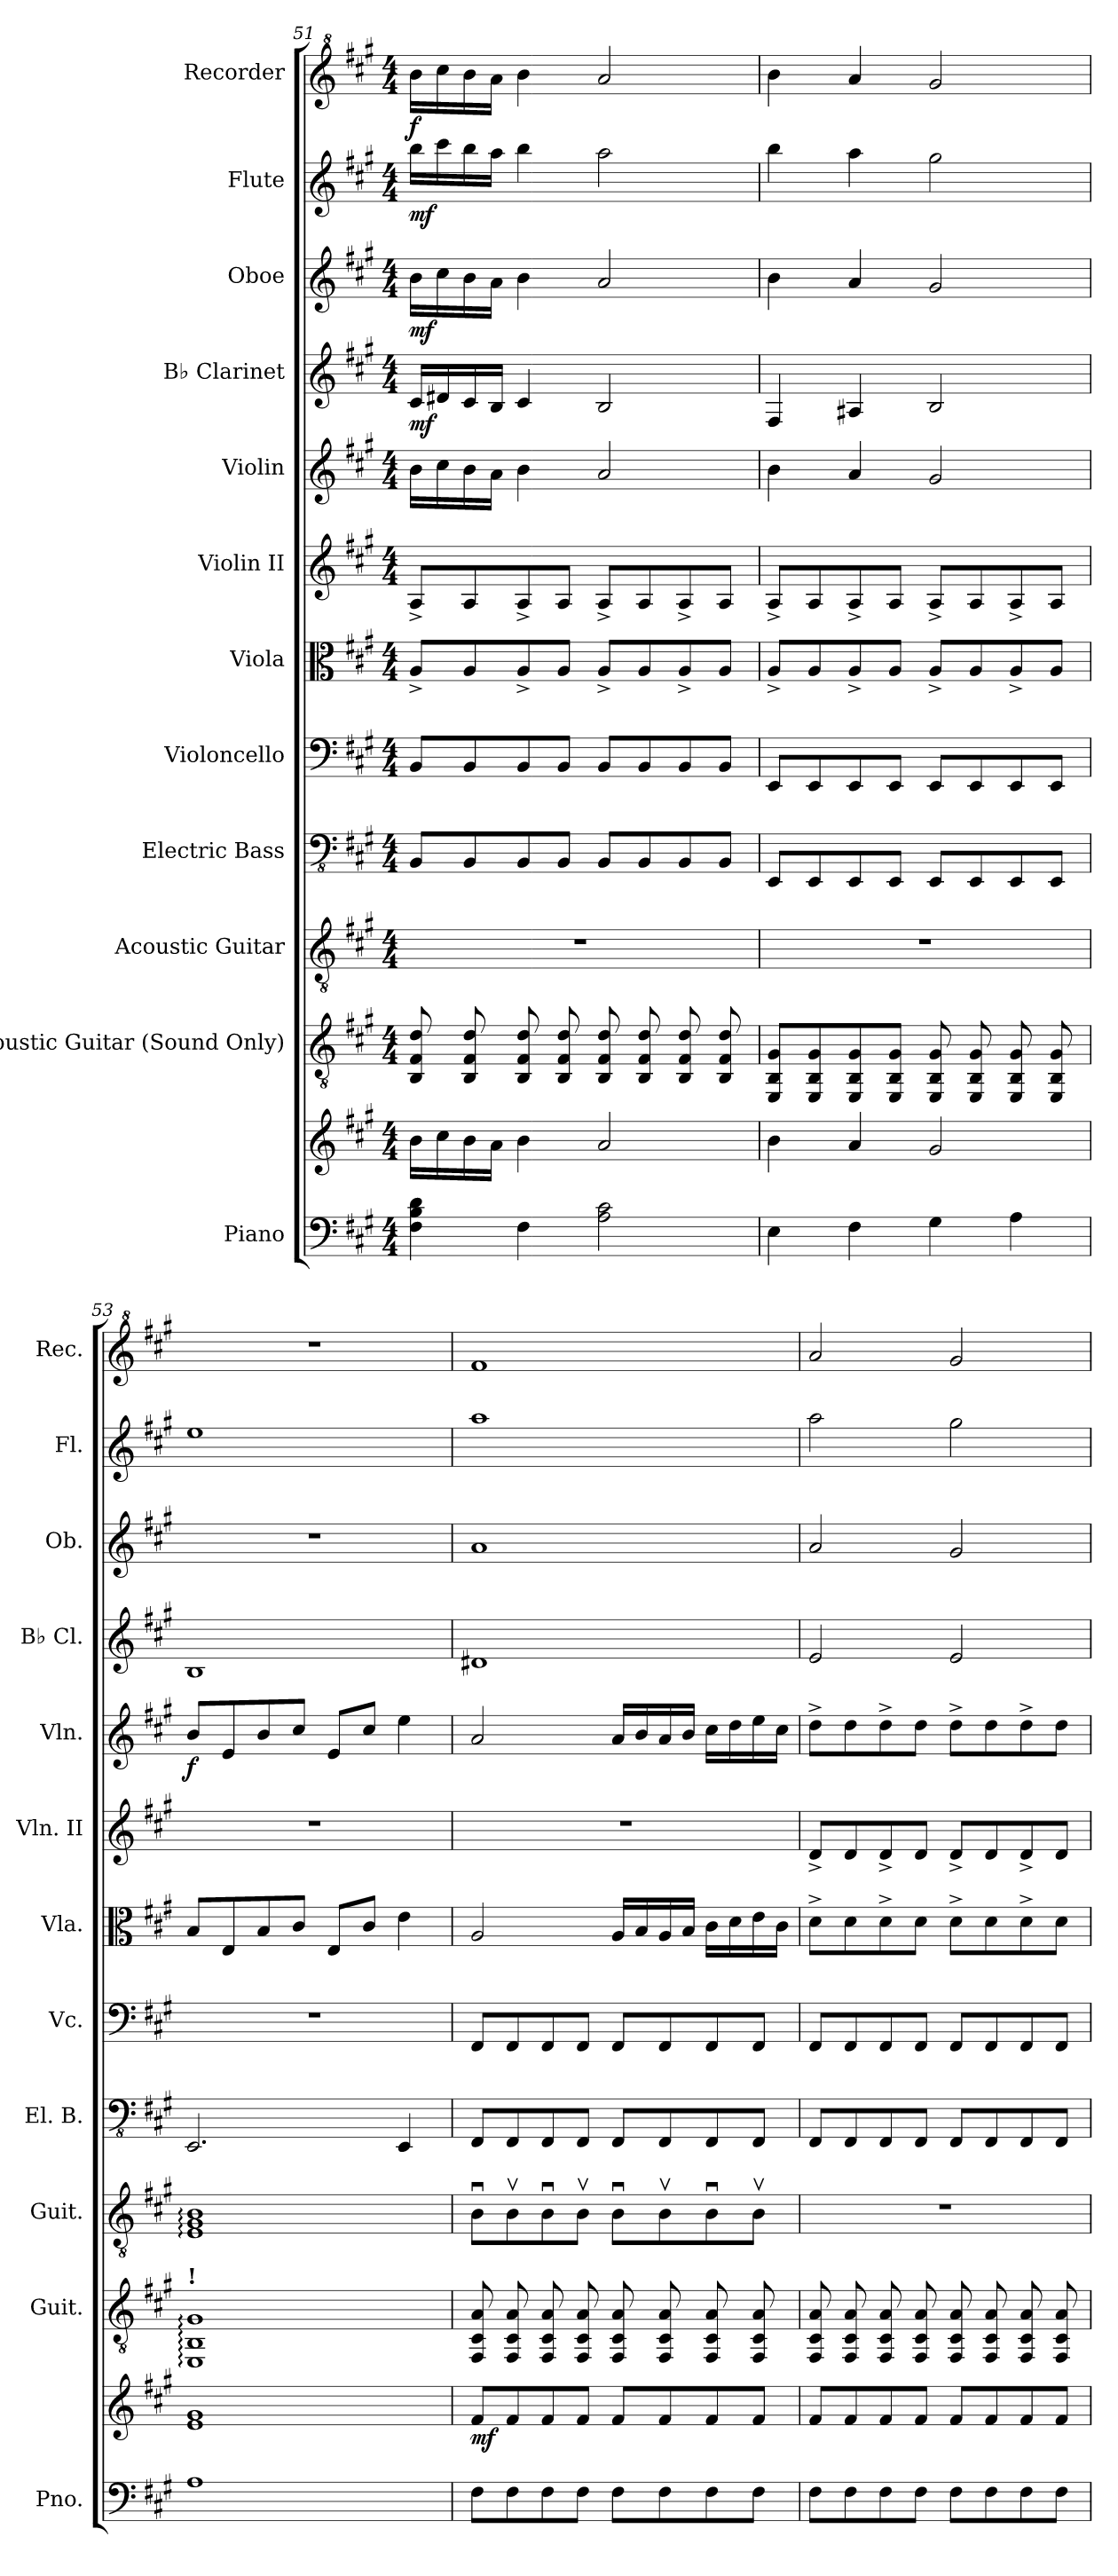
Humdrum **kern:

**kern	**kern	**dynam	**kern	**kern	**kern	**kern	**kern	**kern	**kern	**dynam	**kern	**dynam	**kern	**dynam	**kern	**dynam	**kern	**dynam
*part12	*part12	*part12	*part11	*part10	*part9	*part8	*part7	*part6	*part5	*part5	*part4	*part4	*part3	*part3	*part2	*part2	*part1	*part1
*staff13	*staff12	*staff12/13	*staff11	*staff10	*staff9	*staff8	*staff7	*staff6	*staff5	*staff5	*staff4	*staff4	*staff3	*staff3	*staff2	*staff2	*staff1	*staff1
*I"Piano	*	*	*I"Acoustic Guitar (Sound Only)	*I"Acoustic Guitar	*I"Electric Bass	*I"Violoncello	*I"Viola	*I"Violin II	*I"Violin	*	*I"B♭ Clarinet	*	*I"Oboe	*	*I"Flute	*	*I"Recorder	*
*I'Pno.	*	*	*I'Guit.	*I'Guit.	*I'El. B.	*I'Vc.	*I'Vla.	*I'Vln. II	*I'Vln.	*	*I'B♭ Cl.	*	*I'Ob.	*	*I'Fl.	*	*I'Rec.	*
*clefF4	*clefG2	*	*clefGv2	*clefGv2	*clefFv4	*clefF4	*clefC3	*clefG2	*clefG2	*	*clefG2	*	*clefG2	*	*clefG2	*	*clefG^2	*
*	*	*	*	*	*	*	*	*	*	*	*ITrd1c2	*	*	*	*	*	*	*
*k[f#c#g#]	*k[f#c#g#]	*	*k[f#c#g#]	*k[f#c#g#]	*k[f#c#g#]	*k[f#c#g#]	*k[f#c#g#]	*k[f#c#g#]	*k[f#c#g#]	*	*k[f#]	*	*k[f#c#g#]	*	*k[f#c#g#]	*	*k[f#c#g#]	*
*M4/4	*M4/4	*	*M4/4	*M4/4	*M4/4	*M4/4	*M4/4	*M4/4	*M4/4	*	*M4/4	*	*M4/4	*	*M4/4	*	*M4/4	*
=51	=51	=51	=51	=51	=51	=51	=51	=51	=51	=51	=51	=51	=51	=51	=51	=51	=51	=51
!	!	!	!	!	!	!	!	!	!	!	!	!LO:DY:b	!	!LO:DY:b	!	!LO:DY:b	!	!LO:DY:b
4F#\ 4B\ 4d\	16b\LL	.	8BB/ 8F#/ 8d/	1r	8BBB/L	8BB/L	8A^/L	8A^/L	16b\LL	.	16B/LL	mf	16b\LL	mf	16bb\LL	mf	16bb\LL	f
.	16cc#\	.	.	.	.	.	.	.	16cc#\	.	16c#X/	.	16cc#\	.	16ccc#\	.	16ccc#\	.
.	16b\	.	8BB/ 8F#/ 8d/	.	8BBB/	8BB/	8A/	8A/	16b\	.	16B/	.	16b\	.	16bb\	.	16bb\	.
.	16a\JJ	.	.	.	.	.	.	.	16a\JJ	.	16A/JJ	.	16a\JJ	.	16aa\JJ	.	16aa\JJ	.
4F#\	4b\	.	8BB/ 8F#/ 8d/	.	8BBB/	8BB/	8A^/	8A^/	4b\	.	4B/	.	4b\	.	4bb\	.	4bb\	.
.	.	.	8BB/ 8F#/ 8d/	.	8BBB/J	8BB/J	8A/J	8A/J	.	.	.	.	.	.	.	.	.	.
2A\ 2c#\	2a/	.	8BB/ 8F#/ 8d/	.	8BBB/L	8BB/L	8A^/L	8A^/L	2a/	.	2A/	.	2a/	.	2aa\	.	2aa/	.
.	.	.	8BB/ 8F#/ 8d/	.	8BBB/	8BB/	8A/	8A/	.	.	.	.	.	.	.	.	.	.
.	.	.	8BB/ 8F#/ 8d/	.	8BBB/	8BB/	8A^/	8A^/	.	.	.	.	.	.	.	.	.	.
.	.	.	8BB/ 8F#/ 8d/	.	8BBB/J	8BB/J	8A/J	8A/J	.	.	.	.	.	.	.	.	.	.
=52	=52	=52	=52	=52	=52	=52	=52	=52	=52	=52	=52	=52	=52	=52	=52	=52	=52	=52
4E\	4b\	.	8EE/ 8BB/ 8G#/L	1r	8EEE/L	8EE/L	8A^/L	8A^/L	4b\	.	4E/	.	4b\	.	4bb\	.	4bb\	.
.	.	.	8EE/ 8BB/ 8G#/	.	8EEE/	8EE/	8A/	8A/	.	.	.	.	.	.	.	.	.	.
4F#\	4a/	.	8EE/ 8BB/ 8G#/	.	8EEE/	8EE/	8A^/	8A^/	4a/	.	4G#X/	.	4a/	.	4aa\	.	4aa/	.
.	.	.	8EE/ 8BB/ 8G#/J	.	8EEE/J	8EE/J	8A/J	8A/J	.	.	.	.	.	.	.	.	.	.
4G#\	2g#/	.	8EE/ 8BB/ 8G#/	.	8EEE/L	8EE/L	8A^/L	8A^/L	2g#/	.	2A/	.	2g#/	.	2gg#\	.	2gg#/	.
.	.	.	8EE/ 8BB/ 8G#/	.	8EEE/	8EE/	8A/	8A/	.	.	.	.	.	.	.	.	.	.
4A\	.	.	8EE/ 8BB/ 8G#/	.	8EEE/	8EE/	8A^/	8A^/	.	.	.	.	.	.	.	.	.	.
.	.	.	8EE/ 8BB/ 8G#/	.	8EEE/J	8EE/J	8A/J	8A/J	.	.	.	.	.	.	.	.	.	.
=53	=53	=53	=53	=53	=53	=53	=53	=53	=53	=53	=53	=53	=53	=53	=53	=53	=53	=53
!	!	!	!LO:TX:a:B:t=!	!	!	!	!	!	!	!	!	!	!	!	!	!	!	!
!	!	!	!	!	!	!	!	!	!	!LO:DY:b	!	!	!	!	!	!	!	!
1A	1e 1g#	.	1EE: 1BB: 1G#:	1E: 1G#: 1B:	2.EEE/	1r	8B/L	1r	8b/L	f	1A	.	1r	.	1ee	.	1r	.
.	.	.	.	.	.	.	8E/	.	8e/	.	.	.	.	.	.	.	.	.
.	.	.	.	.	.	.	8B/	.	8b/	.	.	.	.	.	.	.	.	.
.	.	.	.	.	.	.	8c#/J	.	8cc#/J	.	.	.	.	.	.	.	.	.
.	.	.	.	.	.	.	8E/L	.	8e/L	.	.	.	.	.	.	.	.	.
.	.	.	.	.	.	.	8c#/J	.	8cc#/J	.	.	.	.	.	.	.	.	.
.	.	.	.	.	4EEE/	.	4e\	.	4ee\	.	.	.	.	.	.	.	.	.
=54	=54	=54	=54	=54	=54	=54	=54	=54	=54	=54	=54	=54	=54	=54	=54	=54	=54	=54
!	!	!LO:DY:b	!	!	!	!	!	!	!	!	!	!	!	!	!	!	!	!
8F#\L	8f#/L	mf	8FF#/ 8C#/ 8A/	8Bu\L	8FFF#/L	8FF#/L	2A/	1r	2a/	.	1c#X	.	1a	.	1aa	.	1ff#	.
8F#\	8f#/	.	8FF#/ 8C#/ 8A/	8Bv\	8FFF#/	8FF#/	.	.	.	.	.	.	.	.	.	.	.	.
8F#\	8f#/	.	8FF#/ 8C#/ 8A/	8Bu\	8FFF#/	8FF#/	.	.	.	.	.	.	.	.	.	.	.	.
8F#\J	8f#/J	.	8FF#/ 8C#/ 8A/	8Bv\J	8FFF#/J	8FF#/J	.	.	.	.	.	.	.	.	.	.	.	.
8F#\L	8f#/L	.	8FF#/ 8C#/ 8A/	8Bu\L	8FFF#/L	8FF#/L	16A/LL	.	16a/LL	.	.	.	.	.	.	.	.	.
.	.	.	.	.	.	.	16B/	.	16b/	.	.	.	.	.	.	.	.	.
8F#\	8f#/	.	8FF#/ 8C#/ 8A/	8Bv\	8FFF#/	8FF#/	16A/	.	16a/	.	.	.	.	.	.	.	.	.
.	.	.	.	.	.	.	16B/JJ	.	16b/JJ	.	.	.	.	.	.	.	.	.
8F#\	8f#/	.	8FF#/ 8C#/ 8A/	8Bu\	8FFF#/	8FF#/	16c#\LL	.	16cc#\LL	.	.	.	.	.	.	.	.	.
.	.	.	.	.	.	.	16d\	.	16dd\	.	.	.	.	.	.	.	.	.
8F#\J	8f#/J	.	8FF#/ 8C#/ 8A/	8Bv\J	8FFF#/J	8FF#/J	16e\	.	16ee\	.	.	.	.	.	.	.	.	.
.	.	.	.	.	.	.	16c#\JJ	.	16cc#\JJ	.	.	.	.	.	.	.	.	.
=55	=55	=55	=55	=55	=55	=55	=55	=55	=55	=55	=55	=55	=55	=55	=55	=55	=55	=55
8F#\L	8f#/L	.	8FF#/ 8C#/ 8A/	1r	8FFF#/L	8FF#/L	8d^\L	8d^/L	8dd^\L	.	2d/	.	2a/	.	2aa\	.	2aa/	.
8F#\	8f#/	.	8FF#/ 8C#/ 8A/	.	8FFF#/	8FF#/	8d\	8d/	8dd\	.	.	.	.	.	.	.	.	.
8F#\	8f#/	.	8FF#/ 8C#/ 8A/	.	8FFF#/	8FF#/	8d^\	8d^/	8dd^\	.	.	.	.	.	.	.	.	.
8F#\J	8f#/J	.	8FF#/ 8C#/ 8A/	.	8FFF#/J	8FF#/J	8d\J	8d/J	8dd\J	.	.	.	.	.	.	.	.	.
8F#\L	8f#/L	.	8FF#/ 8C#/ 8A/	.	8FFF#/L	8FF#/L	8d^\L	8d^/L	8dd^\L	.	2d/	.	2g#/	.	2gg#\	.	2gg#/	.
8F#\	8f#/	.	8FF#/ 8C#/ 8A/	.	8FFF#/	8FF#/	8d\	8d/	8dd\	.	.	.	.	.	.	.	.	.
8F#\	8f#/	.	8FF#/ 8C#/ 8A/	.	8FFF#/	8FF#/	8d^\	8d^/	8dd^\	.	.	.	.	.	.	.	.	.
8F#\J	8f#/J	.	8FF#/ 8C#/ 8A/	.	8FFF#/J	8FF#/J	8d\J	8d/J	8dd\J	.	.	.	.	.	.	.	.	.
=	=	=	=	=	=	=	=	=	=	=	=	=	=	=	=	=	=	=
*-	*-	*-	*-	*-	*-	*-	*-	*-	*-	*-	*-	*-	*-	*-	*-	*-	*-	*-
